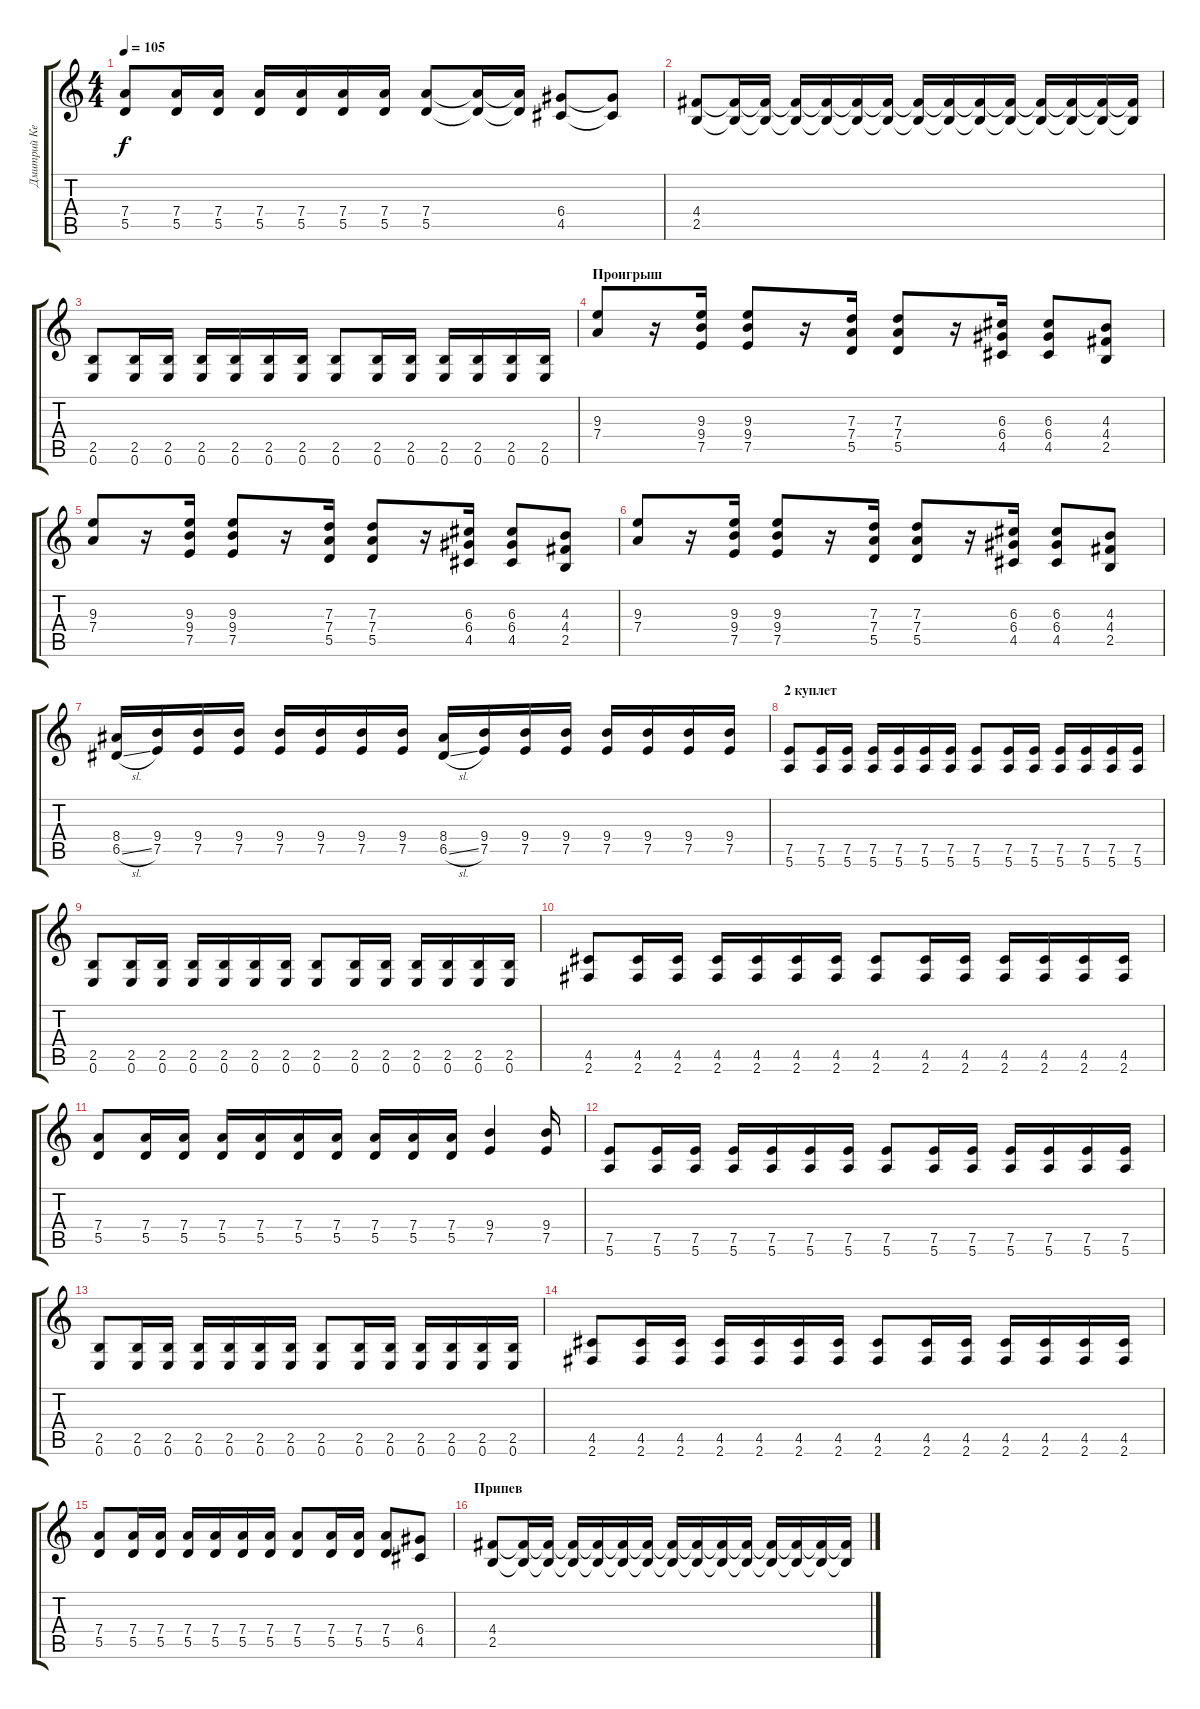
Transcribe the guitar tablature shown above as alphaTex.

\track ("Дмитрий Кежватов" "Дмитрий Ке") {instrument distortionguitar}
\staff {score tabs}
\tuning (E4 B3 G3 D3 A2 E2) {hide}
\ts (4 4)
\tempo 105
\clef g2
\ks c
(7.4 5.5).8{dy f} (7.4 5.5).16 (7.4 5.5).16 (7.4 5.5).16 (7.4 5.5).16 (7.4 5.5).16 (7.4 5.5).16 (7.4 5.5).8 (7.4{t} 5.5{t}).16 (7.4{t} 5.5{t}).16 (6.4 4.5).8 (6.4{t} 4.5{t}).8 |
(4.4 2.5).8 (4.4{t} 2.5{t}).16 (4.4{t} 2.5{t}).16 (4.4{t} 2.5{t}).16 (4.4{t} 2.5{t}).16 (4.4{t} 2.5{t}).16 (4.4{t} 2.5{t}).16 (4.4{t} 2.5{t}).16 (4.4{t} 2.5{t}).16 (4.4{t} 2.5{t}).16 (4.4{t} 2.5{t}).16 (4.4{t} 2.5{t}).16 (4.4{t} 2.5{t}).16 (4.4{t} 2.5{t}).16 (4.4{t} 2.5{t}).16 |
(2.5 0.6).8 (2.5 0.6).16 (2.5 0.6).16 (2.5 0.6).16 (2.5 0.6).16 (2.5 0.6).16 (2.5 0.6).16 (2.5 0.6).8 (2.5 0.6).16 (2.5 0.6).16 (2.5 0.6).16 (2.5 0.6).16 (2.5 0.6).16 (2.5 0.6).16 |
\section ("" "Проигрыш")
(9.3 7.4).8 r.16 (9.3 9.4 7.5).16 (9.3 9.4 7.5).8 r.16 (7.3 7.4 5.5).16 (7.3 7.4 5.5).8 r.16 (6.3 6.4 4.5).16 (6.3 6.4 4.5).8 (4.3 4.4 2.5).8 |
(9.3 7.4).8 r.16 (9.3 9.4 7.5).16 (9.3 9.4 7.5).8 r.16 (7.3 7.4 5.5).16 (7.3 7.4 5.5).8 r.16 (6.3 6.4 4.5).16 (6.3 6.4 4.5).8 (4.3 4.4 2.5).8 |
(9.3 7.4).8 r.16 (9.3 9.4 7.5).16 (9.3 9.4 7.5).8 r.16 (7.3 7.4 5.5).16 (7.3 7.4 5.5).8 r.16 (6.3 6.4 4.5).16 (6.3 6.4 4.5).8 (4.3 4.4 2.5).8 |
(8.4 6.5{sl}).16 (9.4 7.5).16 (9.4 7.5).16 (9.4 7.5).16 (9.4 7.5).16 (9.4 7.5).16 (9.4 7.5).16 (9.4 7.5).16 (8.4 6.5{sl}).16 (9.4 7.5).16 (9.4 7.5).16 (9.4 7.5).16 (9.4 7.5).16 (9.4 7.5).16 (9.4 7.5).16 (9.4 7.5).16 |
\section ("" "2 куплет")
(7.5 5.6).8 (7.5 5.6).16 (7.5 5.6).16 (7.5 5.6).16 (7.5 5.6).16 (7.5 5.6).16 (7.5 5.6).16 (7.5 5.6).8 (7.5 5.6).16 (7.5 5.6).16 (7.5 5.6).16 (7.5 5.6).16 (7.5 5.6).16 (7.5 5.6).16 |
(2.5 0.6).8 (2.5 0.6).16 (2.5 0.6).16 (2.5 0.6).16 (2.5 0.6).16 (2.5 0.6).16 (2.5 0.6).16 (2.5 0.6).8 (2.5 0.6).16 (2.5 0.6).16 (2.5 0.6).16 (2.5 0.6).16 (2.5 0.6).16 (2.5 0.6).16 |
(4.5 2.6).8 (4.5 2.6).16 (4.5 2.6).16 (4.5 2.6).16 (4.5 2.6).16 (4.5 2.6).16 (4.5 2.6).16 (4.5 2.6).8 (4.5 2.6).16 (4.5 2.6).16 (4.5 2.6).16 (4.5 2.6).16 (4.5 2.6).16 (4.5 2.6).16 |
(7.4 5.5).8 (7.4 5.5).16 (7.4 5.5).16 (7.4 5.5).16 (7.4 5.5).16 (7.4 5.5).16 (7.4 5.5).16 (7.4 5.5).16 (7.4 5.5).16 (7.4 5.5).16 (9.4 7.5).4 (9.4 7.5).16 |
(7.5 5.6).8 (7.5 5.6).16 (7.5 5.6).16 (7.5 5.6).16 (7.5 5.6).16 (7.5 5.6).16 (7.5 5.6).16 (7.5 5.6).8 (7.5 5.6).16 (7.5 5.6).16 (7.5 5.6).16 (7.5 5.6).16 (7.5 5.6).16 (7.5 5.6).16 |
(2.5 0.6).8 (2.5 0.6).16 (2.5 0.6).16 (2.5 0.6).16 (2.5 0.6).16 (2.5 0.6).16 (2.5 0.6).16 (2.5 0.6).8 (2.5 0.6).16 (2.5 0.6).16 (2.5 0.6).16 (2.5 0.6).16 (2.5 0.6).16 (2.5 0.6).16 |
(4.5 2.6).8 (4.5 2.6).16 (4.5 2.6).16 (4.5 2.6).16 (4.5 2.6).16 (4.5 2.6).16 (4.5 2.6).16 (4.5 2.6).8 (4.5 2.6).16 (4.5 2.6).16 (4.5 2.6).16 (4.5 2.6).16 (4.5 2.6).16 (4.5 2.6).16 |
(7.4 5.5).8 (7.4 5.5).16 (7.4 5.5).16 (7.4 5.5).16 (7.4 5.5).16 (7.4 5.5).16 (7.4 5.5).16 (7.4 5.5).8 (7.4 5.5).16 (7.4 5.5).16 (7.4 5.5).8 (6.4 4.5).8 |
\section ("" "Припев")
(4.4 2.5).8 (4.4{t} 2.5{t}).16 (4.4{t} 2.5{t}).16 (4.4{t} 2.5{t}).16 (4.4{t} 2.5{t}).16 (4.4{t} 2.5{t}).16 (4.4{t} 2.5{t}).16 (4.4{t} 2.5{t}).16 (4.4{t} 2.5{t}).16 (4.4{t} 2.5{t}).16 (4.4{t} 2.5{t}).16 (4.4{t} 2.5{t}).16 (4.4{t} 2.5{t}).16 (4.4{t} 2.5{t}).16 (4.4{t} 2.5{t}).16
